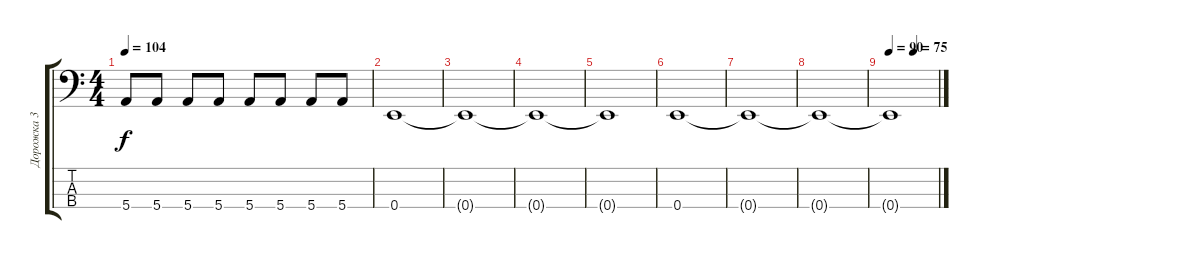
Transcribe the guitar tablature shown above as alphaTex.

\track ("Дорожка 3" "Дорожка 3") {instrument electricbassfinger}
\staff {score tabs}
\tuning (G2 D2 A1 E1) {hide}
\ts (4 4)
\tempo 104
\clef f4
\ks c
5.4.8{dy f} 5.4.8 5.4.8 5.4.8 5.4.8 5.4.8 5.4.8 5.4.8 |
0.4.1 |
0.4{t}.1 |
0.4{t}.1 |
0.4{t}.1 |
0.4.1 |
0.4{t}.1 |
0.4{t}.1 |
\tempo 90
\tempo (75 0.5)
0.4{t}.1
